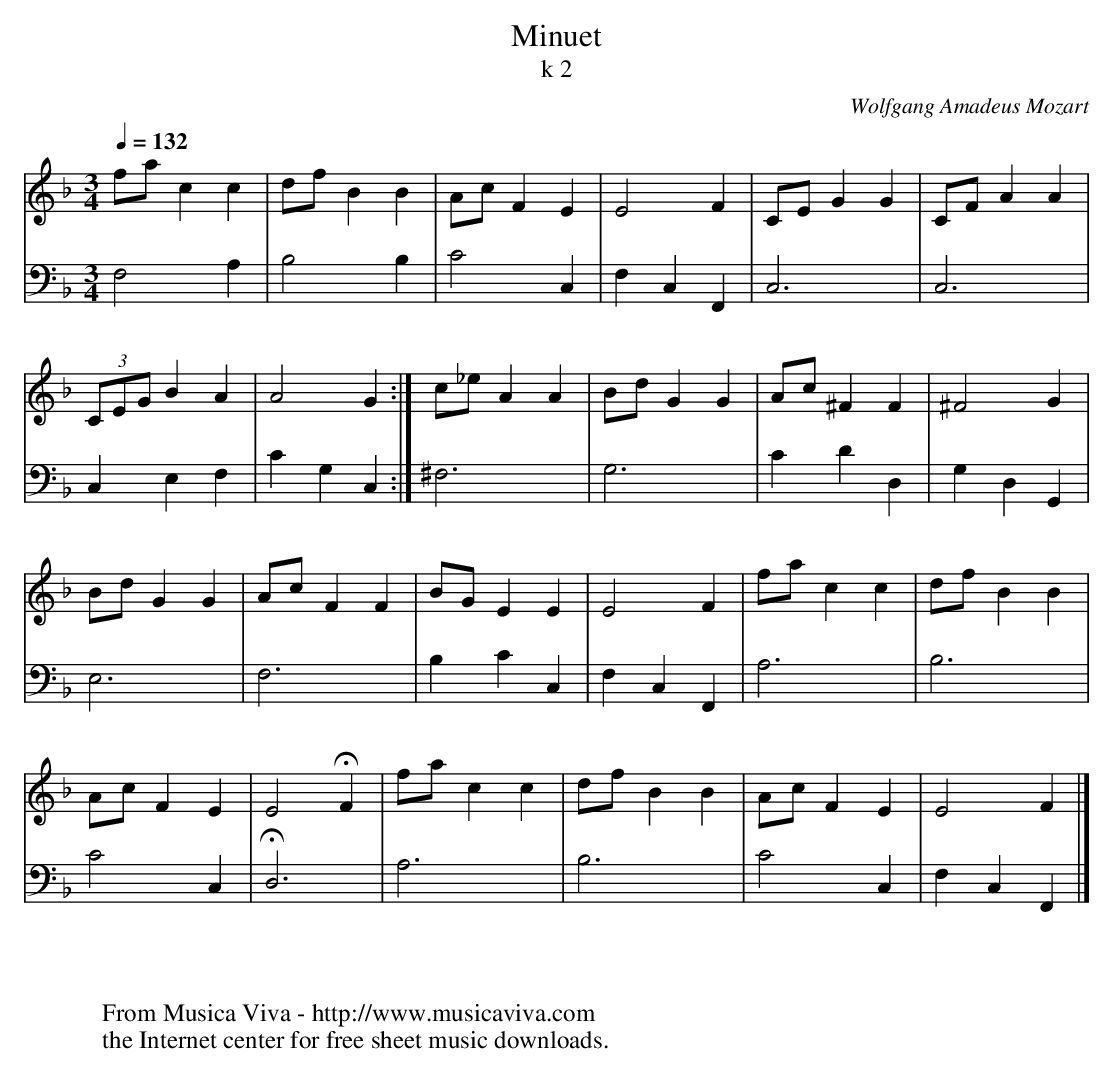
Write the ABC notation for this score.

X:1
T:Minuet
T:k 2
C:Wolfgang Amadeus Mozart
V:1 Program 1 0 %Piano
V:2 Program 1 0 bass %Piano
M:3/4
L:1/8
Q:1/4=132
K:F
V:1
fac2c2|dfB2B2|AcF2E2|E4F2|CEG2G2|CFA2A2|
V:2
F,4A,2|B,4B,2|C4C,2|F,2C,2F,,2|C,6|C,6|
V:1
(3CEGB2A2|A4G2:|c_eA2A2|BdG2G2|Ac^F2F2|^F4G2|
V:2
C,2E,2F,2|C2G,2C,2:|^F,6|G,6|C2D2D,2|G,2D,2G,,2|
V:1
BdG2G2|AcF2F2|BGE2E2|E4F2|fac2c2|dfB2B2|
V:2
E,6|F,6|B,2C2C,2|F,2C,2F,,2|A,6|B,6|
V:1
AcF2E2|E4HF2|fac2c2|dfB2B2|AcF2E2|E4F2|]
V:2
C4C,2|HD,6|A,6|B,6|C4C,2|F,2C,2F,,2|]
W:
W:
W:  From Musica Viva - http://www.musicaviva.com
W:  the Internet center for free sheet music downloads.
